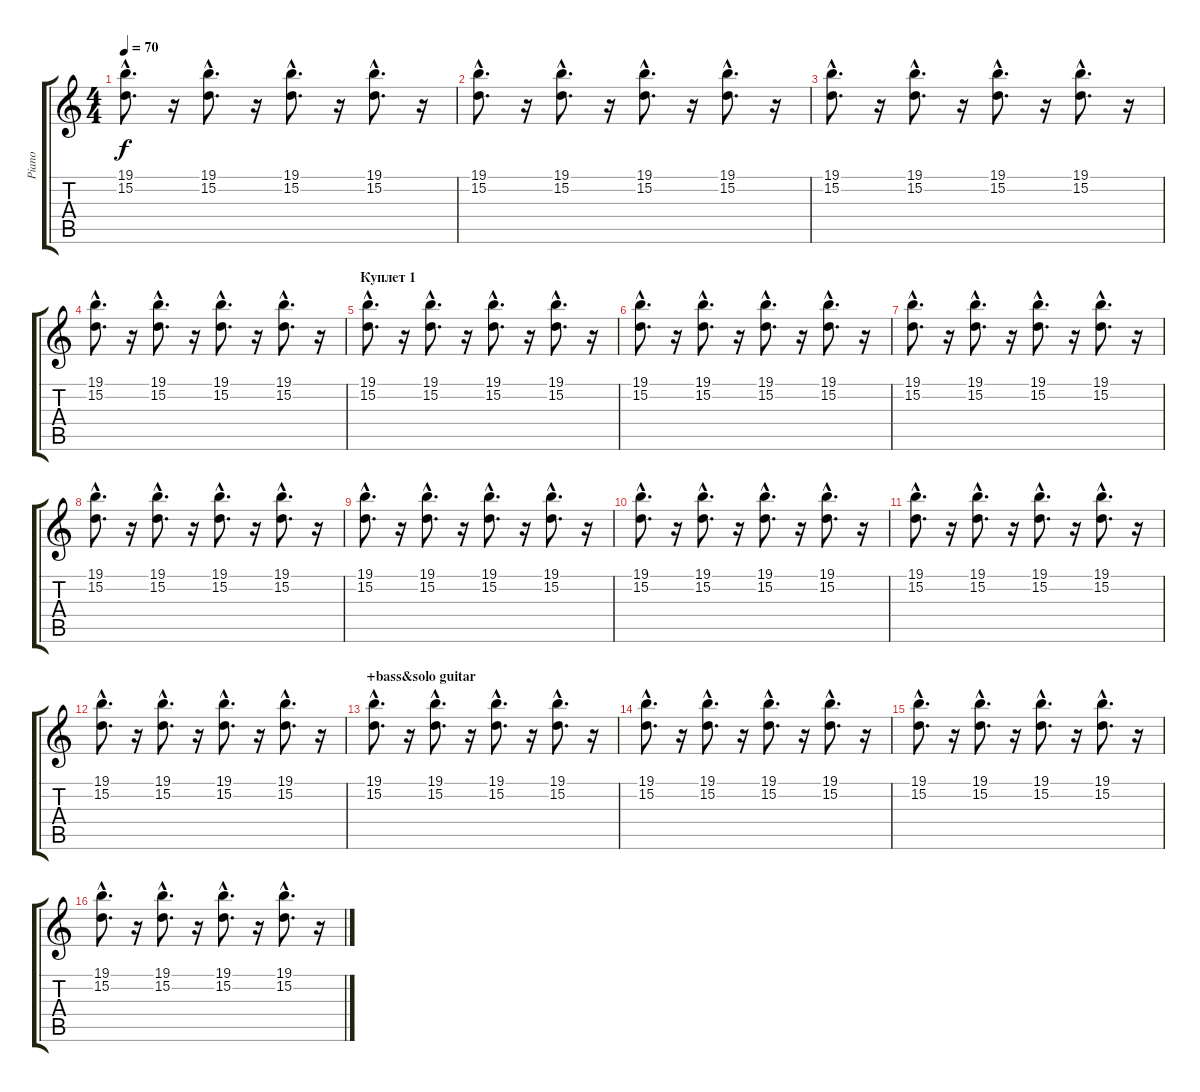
\track ("Piano" "Piano") {instrument acousticgrandpiano}
\staff {score tabs}
\tuning (E4 B3 G3 D3 A2 E2) {hide}
\ts (4 4)
\tempo 70
\clef g2
\ks c
(19.1{hac} 15.2{hac}).8{d dy f instrument acousticgrandpiano} r.16 (19.1{hac} 15.2{hac}).8{d} r.16 (19.1{hac} 15.2{hac}).8{d} r.16 (19.1{hac} 15.2{hac}).8{d} r.16 |
(19.1{hac} 15.2{hac}).8{d} r.16 (19.1{hac} 15.2{hac}).8{d} r.16 (19.1{hac} 15.2{hac}).8{d} r.16 (19.1{hac} 15.2{hac}).8{d} r.16 |
(19.1{hac} 15.2{hac}).8{d} r.16 (19.1{hac} 15.2{hac}).8{d} r.16 (19.1{hac} 15.2{hac}).8{d} r.16 (19.1{hac} 15.2{hac}).8{d} r.16 |
(19.1{hac} 15.2{hac}).8{d} r.16 (19.1{hac} 15.2{hac}).8{d} r.16 (19.1{hac} 15.2{hac}).8{d} r.16 (19.1{hac} 15.2{hac}).8{d} r.16 |
\section ("" "Куплет 1")
(19.1{hac} 15.2{hac}).8{d} r.16 (19.1{hac} 15.2{hac}).8{d} r.16 (19.1{hac} 15.2{hac}).8{d} r.16 (19.1{hac} 15.2{hac}).8{d} r.16 |
(19.1{hac} 15.2{hac}).8{d} r.16 (19.1{hac} 15.2{hac}).8{d} r.16 (19.1{hac} 15.2{hac}).8{d} r.16 (19.1{hac} 15.2{hac}).8{d} r.16 |
(19.1{hac} 15.2{hac}).8{d} r.16 (19.1{hac} 15.2{hac}).8{d} r.16 (19.1{hac} 15.2{hac}).8{d} r.16 (19.1{hac} 15.2{hac}).8{d} r.16 |
(19.1{hac} 15.2{hac}).8{d} r.16 (19.1{hac} 15.2{hac}).8{d} r.16 (19.1{hac} 15.2{hac}).8{d} r.16 (19.1{hac} 15.2{hac}).8{d} r.16 |
(19.1{hac} 15.2{hac}).8{d} r.16 (19.1{hac} 15.2{hac}).8{d} r.16 (19.1{hac} 15.2{hac}).8{d} r.16 (19.1{hac} 15.2{hac}).8{d} r.16 |
(19.1{hac} 15.2{hac}).8{d} r.16 (19.1{hac} 15.2{hac}).8{d} r.16 (19.1{hac} 15.2{hac}).8{d} r.16 (19.1{hac} 15.2{hac}).8{d} r.16 |
(19.1{hac} 15.2{hac}).8{d} r.16 (19.1{hac} 15.2{hac}).8{d} r.16 (19.1{hac} 15.2{hac}).8{d} r.16 (19.1{hac} 15.2{hac}).8{d} r.16 |
(19.1{hac} 15.2{hac}).8{d} r.16 (19.1{hac} 15.2{hac}).8{d} r.16 (19.1{hac} 15.2{hac}).8{d} r.16 (19.1{hac} 15.2{hac}).8{d} r.16 |
\section ("" "+bass&solo guitar")
(19.1{hac} 15.2{hac}).8{d} r.16 (19.1{hac} 15.2{hac}).8{d} r.16 (19.1{hac} 15.2{hac}).8{d} r.16 (19.1{hac} 15.2{hac}).8{d} r.16 |
(19.1{hac} 15.2{hac}).8{d} r.16 (19.1{hac} 15.2{hac}).8{d} r.16 (19.1{hac} 15.2{hac}).8{d} r.16 (19.1{hac} 15.2{hac}).8{d} r.16 |
(19.1{hac} 15.2{hac}).8{d} r.16 (19.1{hac} 15.2{hac}).8{d} r.16 (19.1{hac} 15.2{hac}).8{d} r.16 (19.1{hac} 15.2{hac}).8{d} r.16 |
(19.1{hac} 15.2{hac}).8{d} r.16 (19.1{hac} 15.2{hac}).8{d} r.16 (19.1{hac} 15.2{hac}).8{d} r.16 (19.1{hac} 15.2{hac}).8{d} r.16
